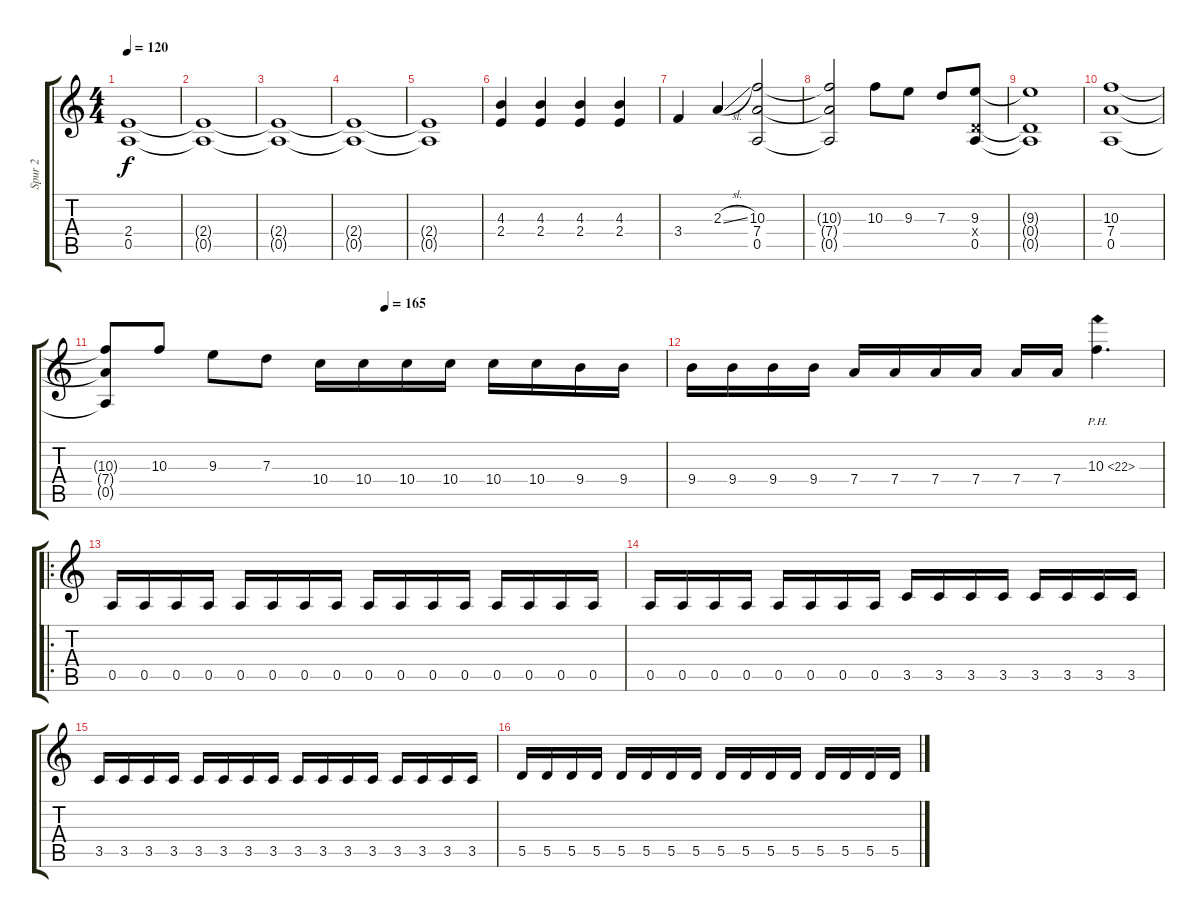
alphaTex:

\track ("Spur 2" "Spur 2") {instrument distortionguitar}
\staff {score tabs}
\tuning (E4 B3 G3 D3 A2 E2) {hide}
\ts (4 4)
\tempo 120
\clef g2
\ks c
(2.4{t} 0.5{t}).1{dy f volume 2} |
(2.4{t} 0.5{t}).1 |
(2.4{t} 0.5{t}).1 |
(2.4{t} 0.5{t}).1 |
(2.4{t} 0.5{t}).1 |
(4.3 2.4).4{volume 11 instrument electricguitarclean} (4.3 2.4).4 (4.3 2.4).4 (4.3 2.4).4 |
3.4.4 2.3{sl}.4 (10.3 7.4 0.5).2 |
(10.3{t} 7.4{t} 0.5{t}).2 10.3.8 9.3.8 7.3.8 (9.3 0.4{x} 0.5).8 |
(9.3{t} 0.4{t} 0.5{t}).1 |
(10.3 7.4 0.5).1 |
\tempo (165 0.5)
(10.3{t} 7.4{t} 0.5{t}).8 10.3.8 9.3.8 7.3.8 10.4.16{instrument distortionguitar} 10.4.16 10.4.16 10.4.16 10.4.16 10.4.16 9.4.16 9.4.16 |
9.4.16 9.4.16 9.4.16 9.4.16 7.4.16 7.4.16 7.4.16 7.4.16 7.4.16 7.4.16 10.3{ph 12}.4{d} |
\ro
0.5.16 0.5.16 0.5.16 0.5.16 0.5.16 0.5.16 0.5.16 0.5.16 0.5.16 0.5.16 0.5.16 0.5.16 0.5.16 0.5.16 0.5.16 0.5.16 |
0.5.16 0.5.16 0.5.16 0.5.16 0.5.16 0.5.16 0.5.16 0.5.16 3.5.16 3.5.16 3.5.16 3.5.16 3.5.16 3.5.16 3.5.16 3.5.16 |
3.5.16 3.5.16 3.5.16 3.5.16 3.5.16 3.5.16 3.5.16 3.5.16 3.5.16 3.5.16 3.5.16 3.5.16 3.5.16 3.5.16 3.5.16 3.5.16 |
5.5.16 5.5.16 5.5.16 5.5.16 5.5.16 5.5.16 5.5.16 5.5.16 5.5.16 5.5.16 5.5.16 5.5.16 5.5.16 5.5.16 5.5.16 5.5.16
